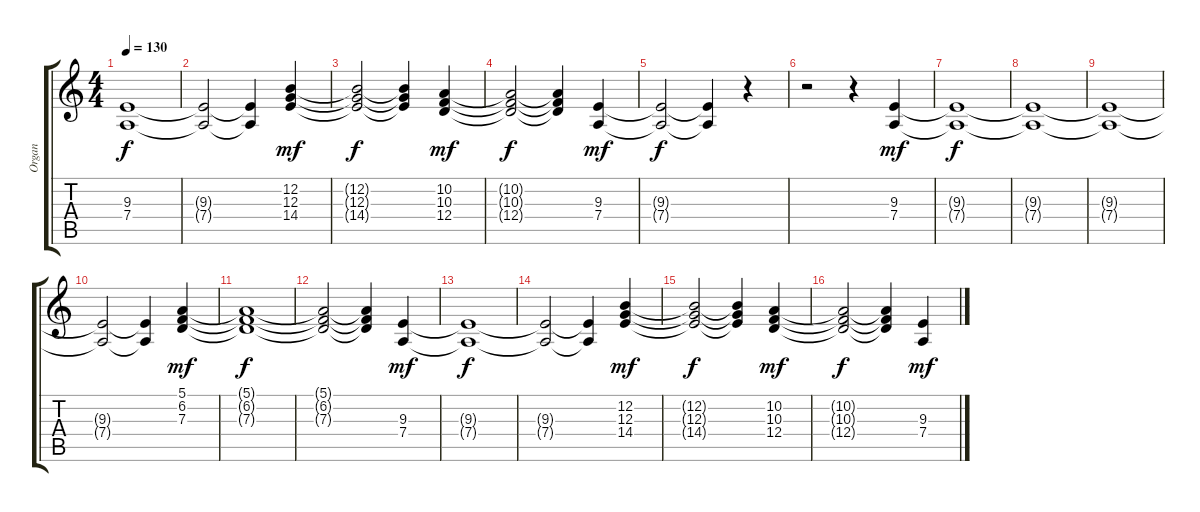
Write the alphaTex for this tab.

\track ("Organ " "Organ ") {instrument rockorgan}
\staff {score tabs}
\tuning (E4 B3 G3 D3 A2 E2) {hide}
\ts (4 4)
\tempo 130
\clef g2
\ks c
(9.3{t} 7.4{t}).1{dy f} |
(9.3{t} 7.4{t}).2 (9.3{t} 7.4{t}).4 (12.2 12.3 14.4).4{dy mf} |
(12.2{t} 12.3{t} 14.4{t}).2{dy f} (12.2{t} 12.3{t} 14.4{t}).4 (10.2 10.3 12.4).4{dy mf} |
(10.2{t} 10.3{t} 12.4{t}).2{dy f} (10.2{t} 10.3{t} 12.4{t}).4 (9.3 7.4).4{dy mf} |
(9.3{t} 7.4{t}).2{dy f} (9.3{t} 7.4{t}).4 r.4 |
r.2 r.4 (9.3 7.4).4{dy mf} |
(9.3{t} 7.4{t}).1{dy f} |
(9.3{t} 7.4{t}).1 |
(9.3{t} 7.4{t}).1 |
(9.3{t} 7.4{t}).2 (9.3{t} 7.4{t}).4 (5.1 6.2 7.3).4{dy mf} |
(5.1{t} 6.2{t} 7.3{t}).1{dy f} |
(5.1{t} 6.2{t} 7.3{t}).2 (5.1{t} 6.2{t} 7.3{t}).4 (9.3 7.4).4{dy mf} |
(9.3{t} 7.4{t}).1{dy f} |
(9.3{t} 7.4{t}).2 (9.3{t} 7.4{t}).4 (12.2 12.3 14.4).4{dy mf} |
(12.2{t} 12.3{t} 14.4{t}).2{dy f} (12.2{t} 12.3{t} 14.4{t}).4 (10.2 10.3 12.4).4{dy mf} |
(10.2{t} 10.3{t} 12.4{t}).2{dy f} (10.2{t} 10.3{t} 12.4{t}).4 (9.3 7.4).4{dy mf}
